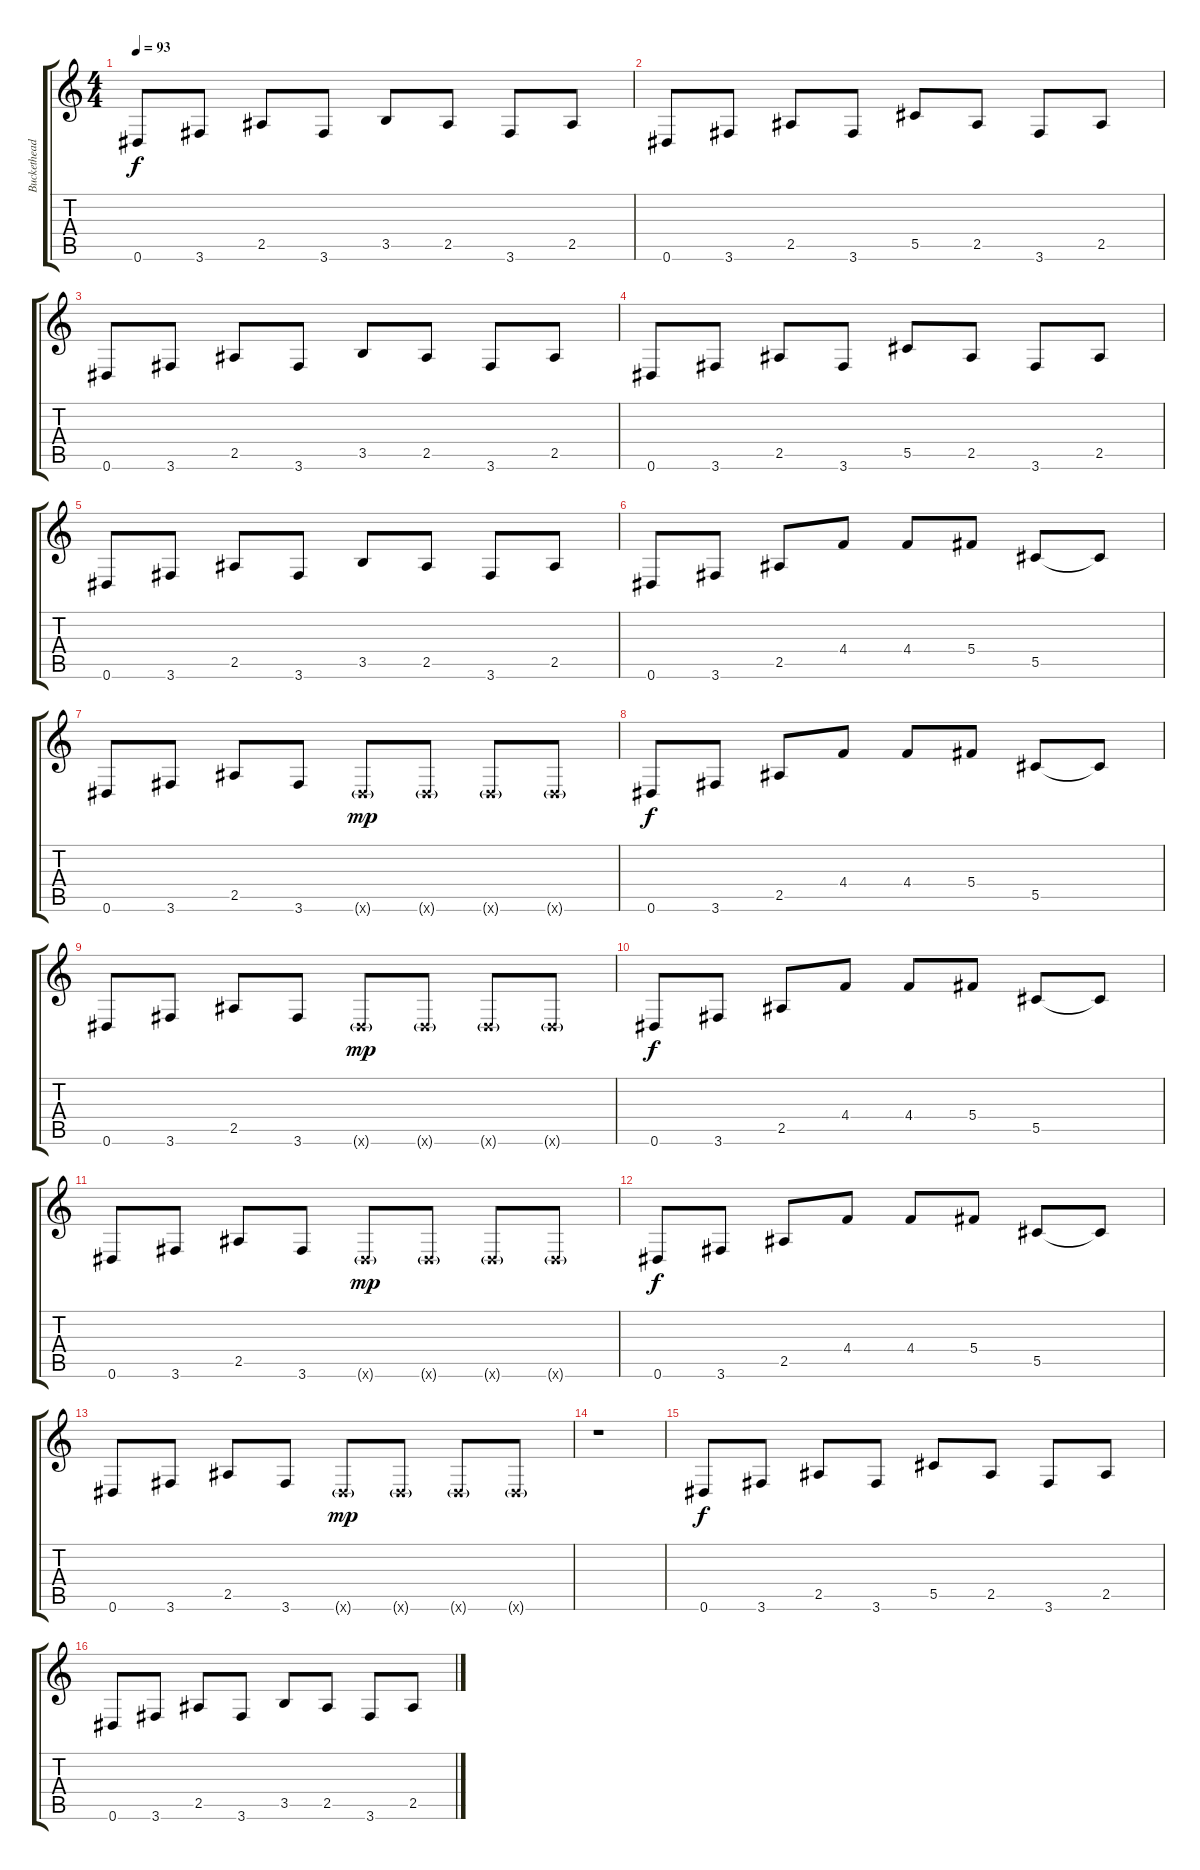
\track ("Buckethead" "Buckethead") {instrument distortionguitar}
\staff {score tabs}
\tuning (Eb4 Bb3 Gb3 Db3 Ab2 Eb2) {hide}
\ts (4 4)
\tempo 93
\clef g2
\ks c
0.6.8{dy f} 3.6.8 2.5.8 3.6.8 3.5.8 2.5.8 3.6.8 2.5.8 |
0.6.8 3.6.8 2.5.8 3.6.8 5.5.8 2.5.8 3.6.8 2.5.8 |
0.6.8 3.6.8 2.5.8 3.6.8 3.5.8 2.5.8 3.6.8 2.5.8 |
0.6.8 3.6.8 2.5.8 3.6.8 5.5.8 2.5.8 3.6.8 2.5.8 |
0.6.8 3.6.8 2.5.8 3.6.8 3.5.8 2.5.8 3.6.8 2.5.8 |
0.6.8 3.6.8 2.5.8 4.4.8 4.4.8 5.4.8 5.5.8 5.5{t}.8 |
0.6.8 3.6.8 2.5.8 3.6.8 0.6{g x}.8{dy mp} 0.6{g x}.8 0.6{g x}.8 0.6{g x}.8 |
0.6.8{dy f} 3.6.8 2.5.8 4.4.8 4.4.8 5.4.8 5.5.8 5.5{t}.8 |
0.6.8 3.6.8 2.5.8 3.6.8 0.6{g x}.8{dy mp} 0.6{g x}.8 0.6{g x}.8 0.6{g x}.8 |
0.6.8{dy f} 3.6.8 2.5.8 4.4.8 4.4.8 5.4.8 5.5.8 5.5{t}.8 |
0.6.8 3.6.8 2.5.8 3.6.8 0.6{g x}.8{dy mp} 0.6{g x}.8 0.6{g x}.8 0.6{g x}.8 |
0.6.8{dy f} 3.6.8 2.5.8 4.4.8 4.4.8 5.4.8 5.5.8 5.5{t}.8 |
0.6.8 3.6.8 2.5.8 3.6.8 0.6{g x}.8{dy mp} 0.6{g x}.8 0.6{g x}.8 0.6{g x}.8 |
r.1 |
0.6.8{dy f} 3.6.8 2.5.8 3.6.8 5.5.8 2.5.8 3.6.8 2.5.8 |
0.6.8 3.6.8 2.5.8 3.6.8 3.5.8 2.5.8 3.6.8 2.5.8
